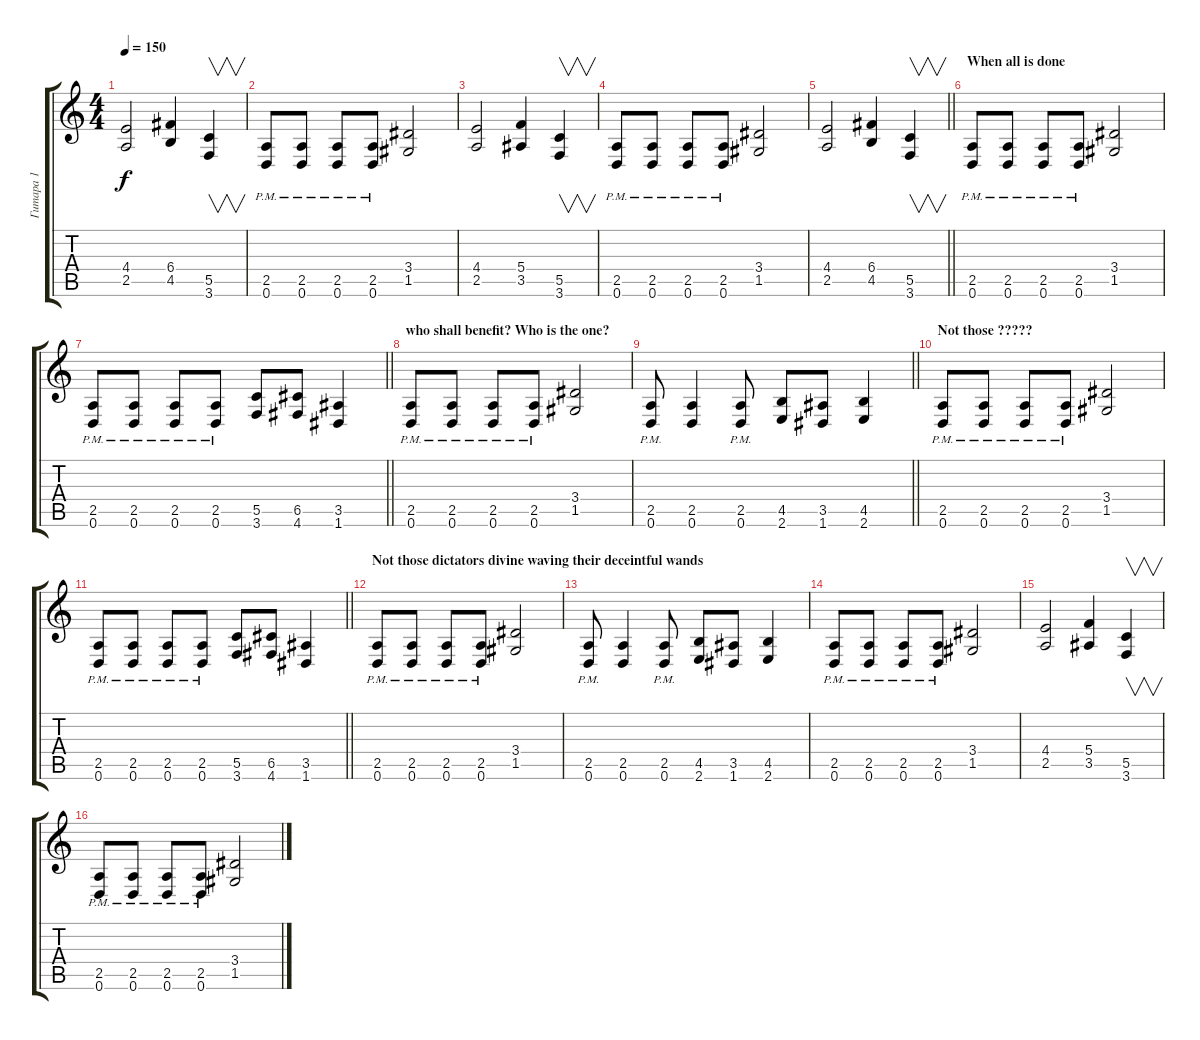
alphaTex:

\track ("Гитара 1" "Гитара 1") {instrument distortionguitar}
\staff {score tabs}
\tuning (D4 A3 F3 C3 G2 D2) {hide}
\ts (4 4)
\tempo 150
\clef g2
\ks c
(4.4 2.5).2{dy f} (6.4 4.5).4 (5.5 3.6).4{v} |
(2.5{pm} 0.6{pm}).8 (2.5{pm} 0.6{pm}).8 (2.5{pm} 0.6{pm}).8 (2.5{pm} 0.6{pm}).8 (3.4 1.5).2 |
(4.4 2.5).2 (5.4 3.5).4 (5.5 3.6).4{v} |
(2.5{pm} 0.6{pm}).8 (2.5{pm} 0.6{pm}).8 (2.5{pm} 0.6{pm}).8 (2.5{pm} 0.6{pm}).8 (3.4 1.5).2 |
\barLineRight lightlight
(4.4 2.5).2 (6.4 4.5).4 (5.5 3.6).4{v} |
\section ("" "When all is done")
(2.5{pm} 0.6{pm}).8 (2.5{pm} 0.6{pm}).8 (2.5{pm} 0.6{pm}).8 (2.5{pm} 0.6{pm}).8 (3.4 1.5).2 |
\barLineRight lightlight
(2.5{pm} 0.6{pm}).8 (2.5{pm} 0.6{pm}).8 (2.5{pm} 0.6{pm}).8 (2.5{pm} 0.6{pm}).8 (5.5 3.6).8 (6.5 4.6).8 (3.5 1.6).4 |
\section ("" "who shall benefit? Who is the one?")
(2.5{pm} 0.6{pm}).8 (2.5{pm} 0.6{pm}).8 (2.5{pm} 0.6{pm}).8 (2.5{pm} 0.6{pm}).8 (3.4 1.5).2 |
\barLineRight lightlight
(2.5{pm} 0.6{pm}).8 (2.5 0.6).4 (2.5{pm} 0.6{pm}).8 (4.5 2.6).8 (3.5 1.6).8 (4.5 2.6).4 |
\section ("" "Not those ?????")
(2.5{pm} 0.6{pm}).8 (2.5{pm} 0.6{pm}).8 (2.5{pm} 0.6{pm}).8 (2.5{pm} 0.6{pm}).8 (3.4 1.5).2 |
\barLineRight lightlight
(2.5{pm} 0.6{pm}).8 (2.5{pm} 0.6{pm}).8 (2.5{pm} 0.6{pm}).8 (2.5{pm} 0.6{pm}).8 (5.5 3.6).8 (6.5 4.6).8 (3.5 1.6).4 |
\section ("" "Not those dictators divine waving their deceintful wands")
(2.5{pm} 0.6{pm}).8 (2.5{pm} 0.6{pm}).8 (2.5{pm} 0.6{pm}).8 (2.5{pm} 0.6{pm}).8 (3.4 1.5).2 |
(2.5{pm} 0.6{pm}).8 (2.5 0.6).4 (2.5{pm} 0.6{pm}).8 (4.5 2.6).8 (3.5 1.6).8 (4.5 2.6).4 |
(2.5{pm} 0.6{pm}).8 (2.5{pm} 0.6{pm}).8 (2.5{pm} 0.6{pm}).8 (2.5{pm} 0.6{pm}).8 (3.4 1.5).2 |
(4.4 2.5).2 (5.4 3.5).4 (5.5 3.6).4{v} |
(2.5{pm} 0.6{pm}).8 (2.5{pm} 0.6{pm}).8 (2.5{pm} 0.6{pm}).8 (2.5{pm} 0.6{pm}).8 (3.4 1.5).2
